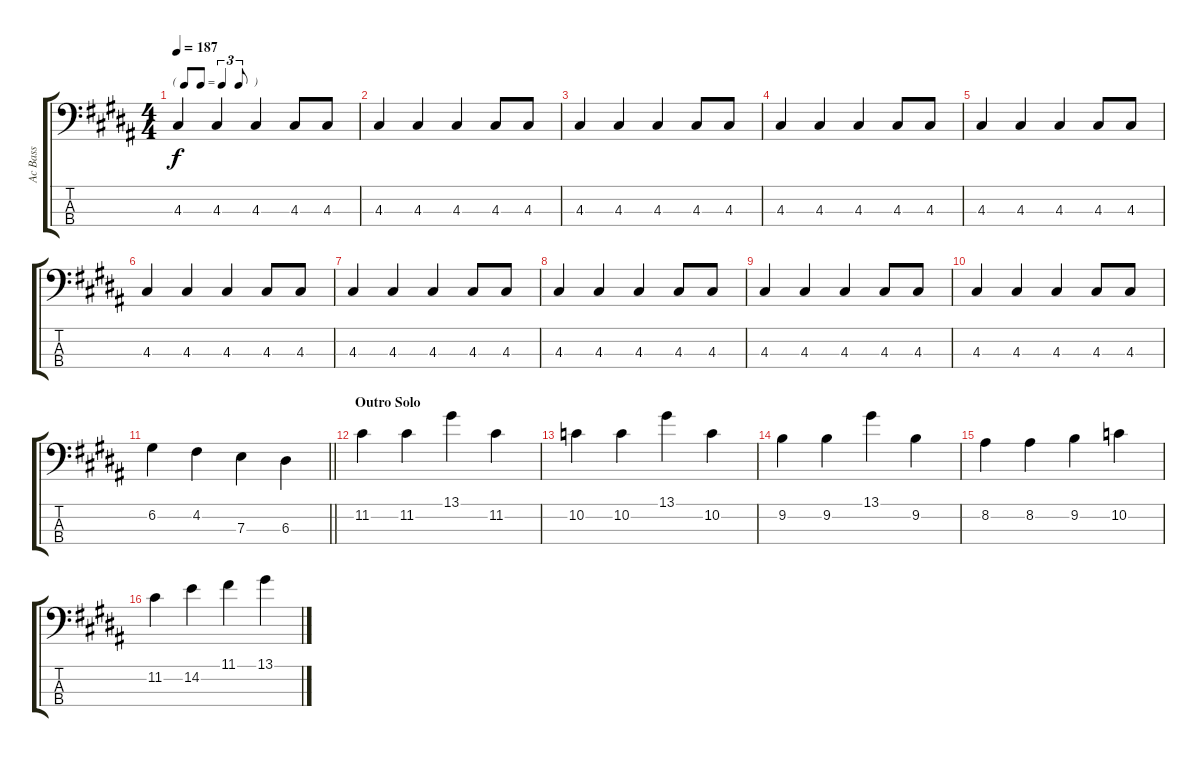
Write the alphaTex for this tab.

\track ("Ac Bass" "Ac Bass") {instrument acousticbass}
\staff {score tabs}
\tuning (G2 D2 A1 E1) {hide}
\ts (4 4)
\tf triplet8th
\tempo 187
\clef f4
\ks b
4.3.4{dy f} 4.3.4 4.3.4 4.3.8 4.3.8 |
4.3.4 4.3.4 4.3.4 4.3.8 4.3.8 |
4.3.4 4.3.4 4.3.4 4.3.8 4.3.8 |
4.3.4 4.3.4 4.3.4 4.3.8 4.3.8 |
4.3.4 4.3.4 4.3.4 4.3.8 4.3.8 |
4.3.4 4.3.4 4.3.4 4.3.8 4.3.8 |
4.3.4 4.3.4 4.3.4 4.3.8 4.3.8 |
4.3.4 4.3.4 4.3.4 4.3.8 4.3.8 |
4.3.4 4.3.4 4.3.4 4.3.8 4.3.8 |
4.3.4 4.3.4 4.3.4 4.3.8 4.3.8 |
\barLineRight lightlight
6.2.4 4.2.4 7.3.4 6.3.4 |
\section ("" "Outro Solo")
11.2.4 11.2.4 13.1.4 11.2.4 |
10.2.4 10.2.4 13.1.4 10.2.4 |
9.2.4 9.2.4 13.1.4 9.2.4 |
8.2.4 8.2.4 9.2.4 10.2.4 |
11.2.4 14.2.4 11.1.4 13.1.4
